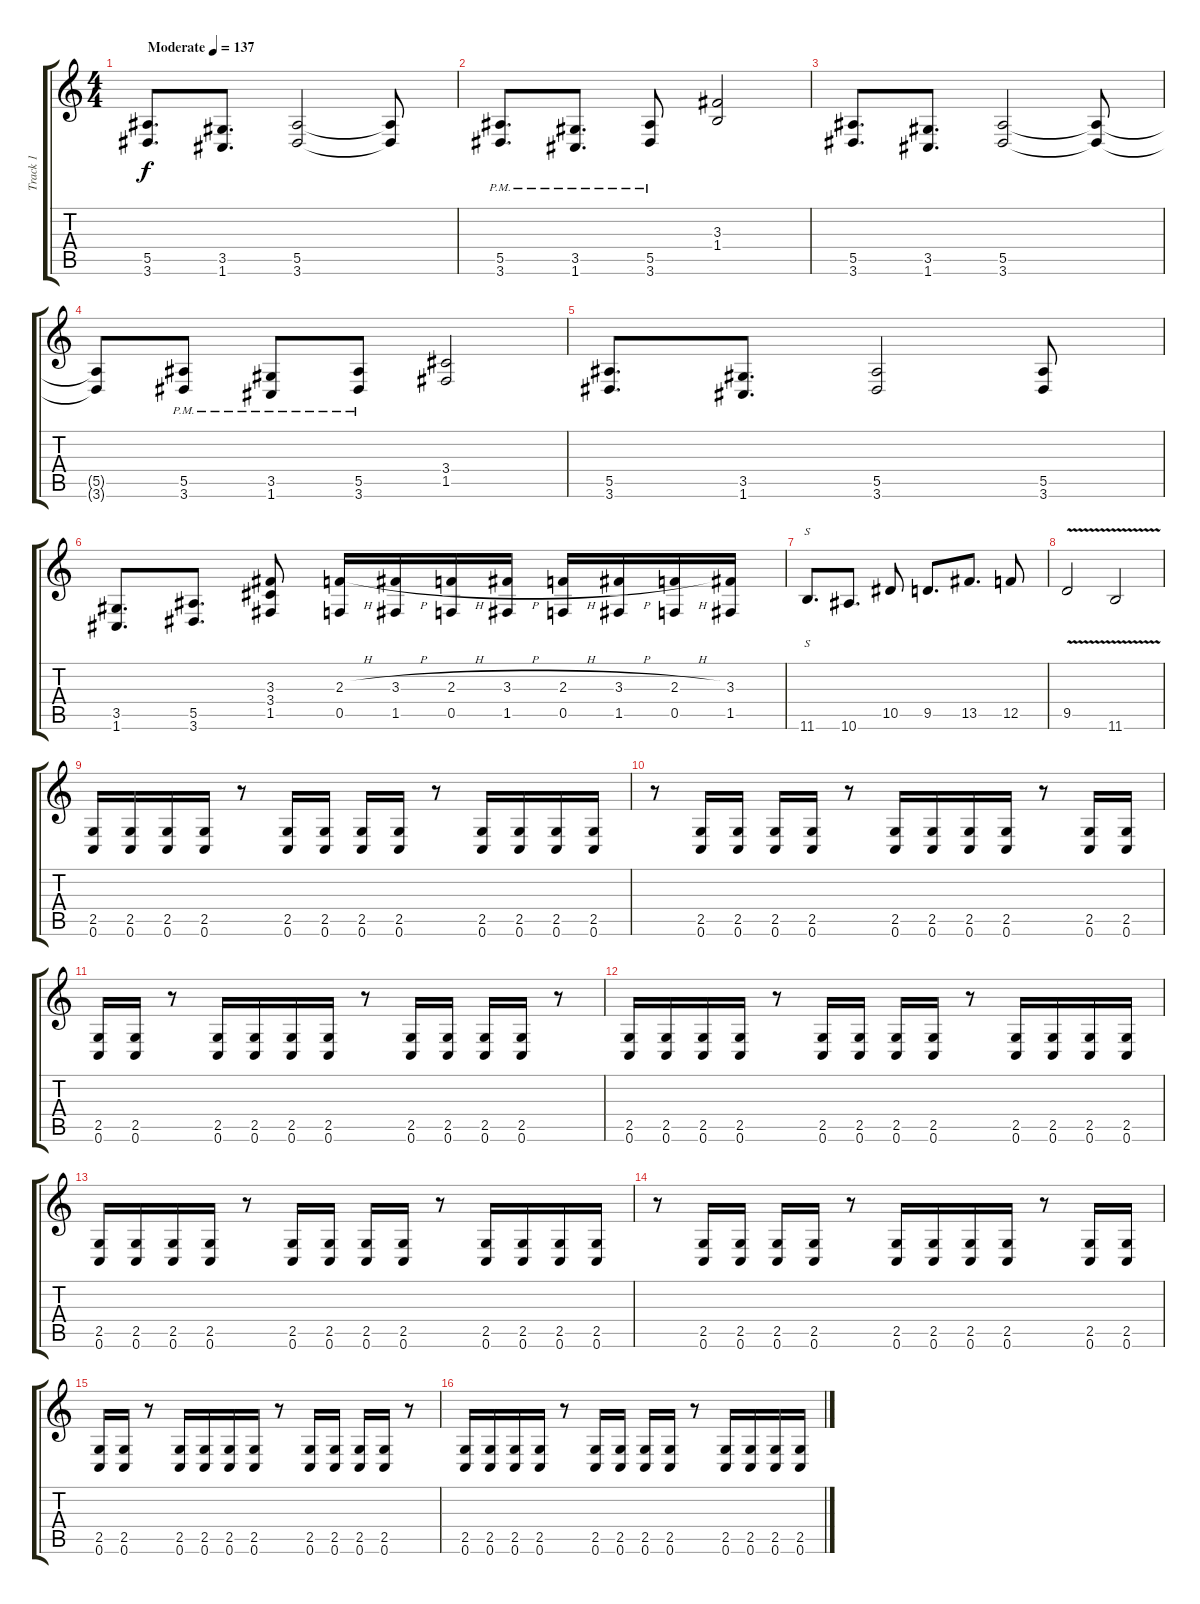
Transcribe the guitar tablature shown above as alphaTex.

\track ("Track 1" "Track 1") {instrument distortionguitar}
\staff {score tabs}
\tuning (C4 G3 Eb3 Bb2 F2 C2) {hide}
\ts (4 4)
\tempo (137 "Moderate")
\clef g2
\ks c
(5.5 3.6).8{d dy f instrument distortionguitar} (3.5 1.6).8{d} (5.5 3.6).2 (5.5{t} 3.6{t}).8 |
(5.5{pm} 3.6{pm}).8{d} (3.5{pm} 1.6{pm}).8{d} (5.5{pm} 3.6{pm}).8 (3.3 1.4).2 |
(5.5 3.6).8{d} (3.5 1.6).8{d} (5.5 3.6).2 (5.5{t} 3.6{t}).8 |
(5.5{t} 3.6{t}).8 (5.5{pm} 3.6{pm}).8 (3.5{pm} 1.6{pm}).8 (5.5{pm} 3.6{pm}).8 (3.4 1.5).2 |
(5.5 3.6).8{d} (3.5 1.6).8{d} (5.5 3.6).2 (5.5 3.6).8 |
(3.5 1.6).8{d} (5.5 3.6).8{d} (3.3 3.4 1.5).8 (2.3{h} 0.5).16 (3.3{h} 1.5).16 (2.3{h} 0.5).16 (3.3{h} 1.5).16 (2.3{h} 0.5).16 (3.3{h} 1.5).16 (2.3{h} 0.5).16 (3.3 1.5).16 |
11.6.8{s d} 10.6.8{d} 10.5.8 9.5.8{d} 13.5.8{d} 12.5.8 |
9.5{v}.2 11.6{v}.2 |
(2.5 0.6).16 (2.5 0.6).16 (2.5 0.6).16 (2.5 0.6).16 r.8 (2.5 0.6).16 (2.5 0.6).16 (2.5 0.6).16 (2.5 0.6).16 r.8 (2.5 0.6).16 (2.5 0.6).16 (2.5 0.6).16 (2.5 0.6).16 |
r.8 (2.5 0.6).16 (2.5 0.6).16 (2.5 0.6).16 (2.5 0.6).16 r.8 (2.5 0.6).16 (2.5 0.6).16 (2.5 0.6).16 (2.5 0.6).16 r.8 (2.5 0.6).16 (2.5 0.6).16 |
(2.5 0.6).16 (2.5 0.6).16 r.8 (2.5 0.6).16 (2.5 0.6).16 (2.5 0.6).16 (2.5 0.6).16 r.8 (2.5 0.6).16 (2.5 0.6).16 (2.5 0.6).16 (2.5 0.6).16 r.8 |
(2.5 0.6).16 (2.5 0.6).16 (2.5 0.6).16 (2.5 0.6).16 r.8 (2.5 0.6).16 (2.5 0.6).16 (2.5 0.6).16 (2.5 0.6).16 r.8 (2.5 0.6).16 (2.5 0.6).16 (2.5 0.6).16 (2.5 0.6).16 |
(2.5 0.6).16 (2.5 0.6).16 (2.5 0.6).16 (2.5 0.6).16 r.8 (2.5 0.6).16 (2.5 0.6).16 (2.5 0.6).16 (2.5 0.6).16 r.8 (2.5 0.6).16 (2.5 0.6).16 (2.5 0.6).16 (2.5 0.6).16 |
r.8 (2.5 0.6).16 (2.5 0.6).16 (2.5 0.6).16 (2.5 0.6).16 r.8 (2.5 0.6).16 (2.5 0.6).16 (2.5 0.6).16 (2.5 0.6).16 r.8 (2.5 0.6).16 (2.5 0.6).16 |
(2.5 0.6).16 (2.5 0.6).16 r.8 (2.5 0.6).16 (2.5 0.6).16 (2.5 0.6).16 (2.5 0.6).16 r.8 (2.5 0.6).16 (2.5 0.6).16 (2.5 0.6).16 (2.5 0.6).16 r.8 |
(2.5 0.6).16 (2.5 0.6).16 (2.5 0.6).16 (2.5 0.6).16 r.8 (2.5 0.6).16 (2.5 0.6).16 (2.5 0.6).16 (2.5 0.6).16 r.8 (2.5 0.6).16 (2.5 0.6).16 (2.5 0.6).16 (2.5 0.6).16
